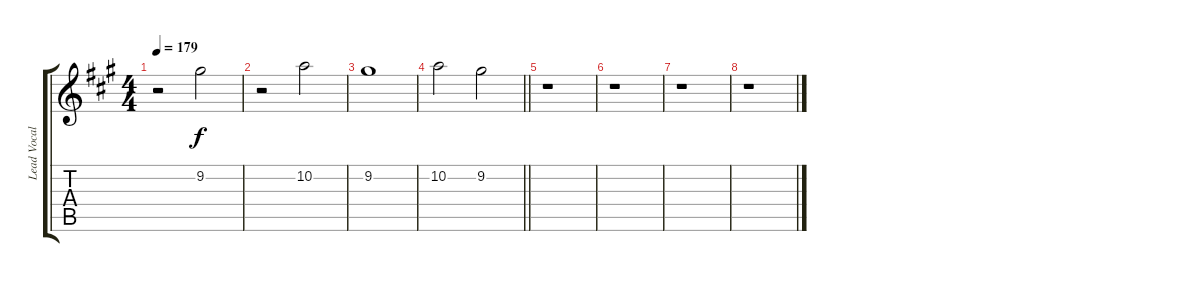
\track ("Lead Vocal (Adam Gontier)" "Lead Vocal") {instrument overdrivenguitar}
\staff {score tabs}
\tuning (E4 B3 G3 D3 A2 E2) {hide}
\ts (4 4)
\tempo 179
\clef g2
\ks f#minor
r.2{dy f} 9.2.2 |
r.2 10.2.2 |
9.2.1 |
\barLineRight lightlight
10.2.2 9.2.2 |
r.1 |
r.1 |
r.1 |
r.1
